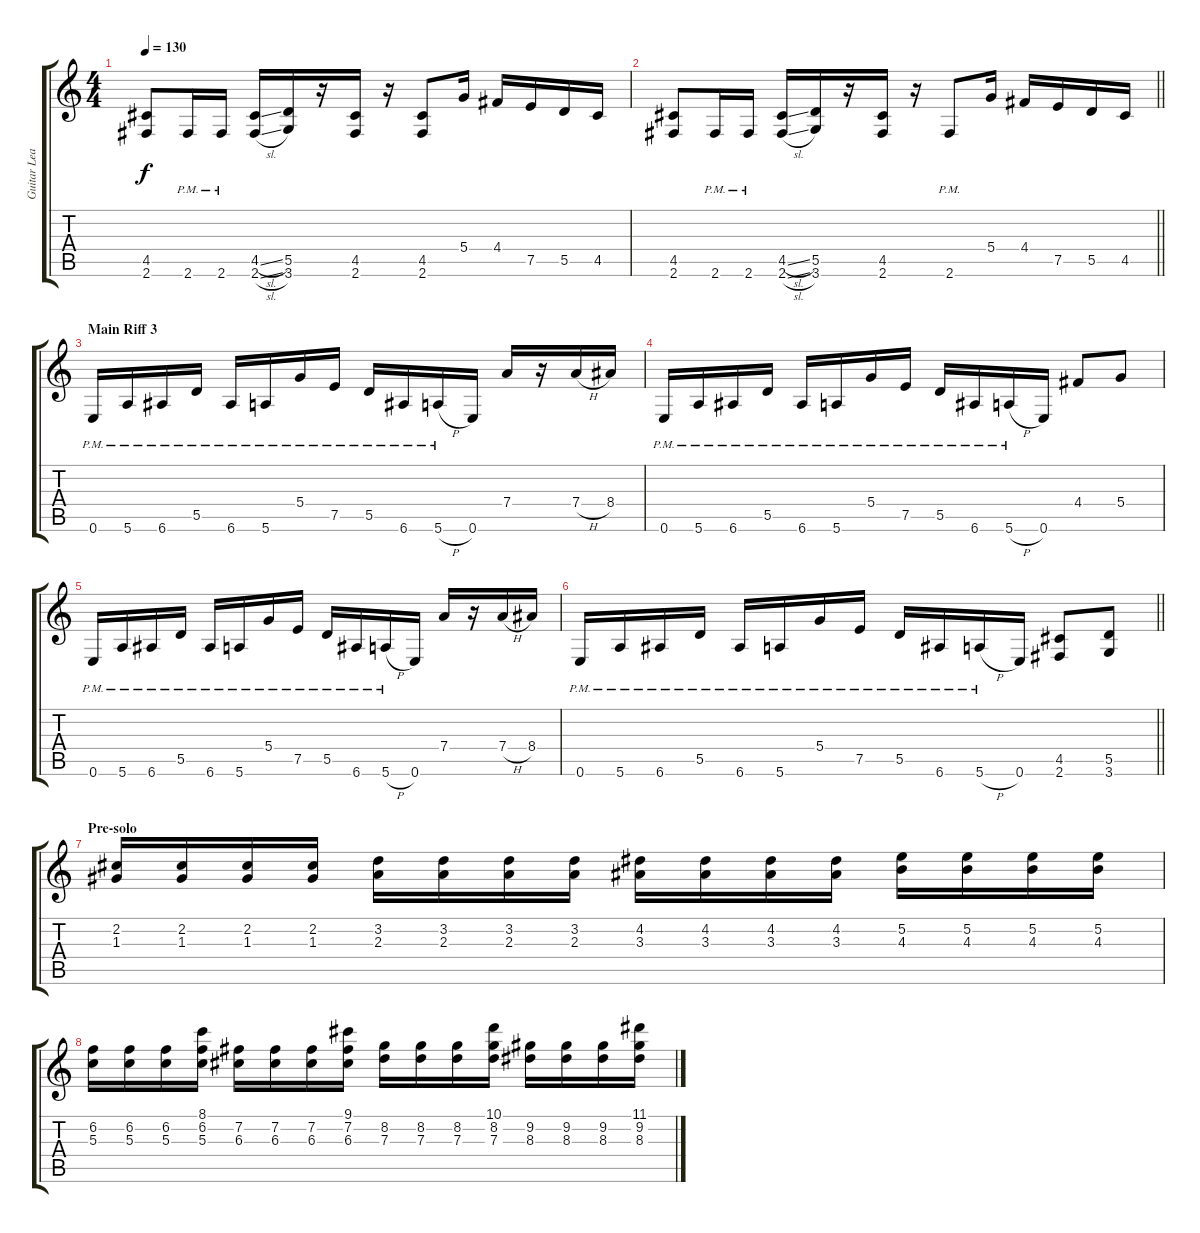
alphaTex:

\track ("Guitar Lead" "Guitar Lea") {instrument distortionguitar}
\staff {score tabs}
\tuning (E4 B3 G3 D3 A2 E2) {hide}
\ts (4 4)
\tempo 130
\clef g2
\ks c
(4.5 2.6).8{dy f} 2.6{pm}.16 2.6{pm}.16 (4.5{sl} 2.6{sl}).16 (5.5 3.6).16 r.16 (4.5 2.6).16 r.16 (4.5 2.6).8 5.4.16 4.4.16 7.5.16 5.5.16 4.5.16 |
\barLineRight lightlight
(4.5 2.6).8 2.6{pm}.16 2.6{pm}.16 (4.5{sl} 2.6{sl}).16 (5.5 3.6).16 r.16 (4.5 2.6).16 r.16 2.6{pm}.8 5.4.16 4.4.16 7.5.16 5.5.16 4.5.16 |
\section ("" "Main Riff 3")
0.6{pm}.16 5.6{pm}.16 6.6{pm}.16 5.5{pm}.16 6.6{pm}.16 5.6{pm}.16 5.4{pm}.16 7.5{pm}.16 5.5{pm}.16 6.6{pm}.16 5.6{h pm}.16 0.6.16 7.4.16 r.16 7.4{h}.16 8.4.16 |
0.6{pm}.16 5.6{pm}.16 6.6{pm}.16 5.5{pm}.16 6.6{pm}.16 5.6{pm}.16 5.4{pm}.16 7.5{pm}.16 5.5{pm}.16 6.6{pm}.16 5.6{h pm}.16 0.6.16 4.4.8 5.4.8 |
0.6{pm}.16 5.6{pm}.16 6.6{pm}.16 5.5{pm}.16 6.6{pm}.16 5.6{pm}.16 5.4{pm}.16 7.5{pm}.16 5.5{pm}.16 6.6{pm}.16 5.6{h pm}.16 0.6.16 7.4.16 r.16 7.4{h}.16 8.4.16 |
\barLineRight lightlight
0.6{pm}.16 5.6{pm}.16 6.6{pm}.16 5.5{pm}.16 6.6{pm}.16 5.6{pm}.16 5.4{pm}.16 7.5{pm}.16 5.5{pm}.16 6.6{pm}.16 5.6{h pm}.16 0.6.16 (4.5 2.6).8 (5.5 3.6).8 |
\section ("" "Pre-solo")
(2.2 1.3).16{volume 16} (2.2 1.3).16 (2.2 1.3).16 (2.2 1.3).16 (3.2 2.3).16 (3.2 2.3).16 (3.2 2.3).16 (3.2 2.3).16 (4.2 3.3).16 (4.2 3.3).16 (4.2 3.3).16 (4.2 3.3).16 (5.2 4.3).16 (5.2 4.3).16 (5.2 4.3).16 (5.2 4.3).16 |
(6.2 5.3).16 (6.2 5.3).16 (6.2 5.3).16 (8.1 6.2 5.3).16 (7.2 6.3).16 (7.2 6.3).16 (7.2 6.3).16 (9.1 7.2 6.3).16 (8.2 7.3).16 (8.2 7.3).16 (8.2 7.3).16 (10.1 8.2 7.3).16 (9.2 8.3).16 (9.2 8.3).16 (9.2 8.3).16 (11.1 9.2 8.3).16
